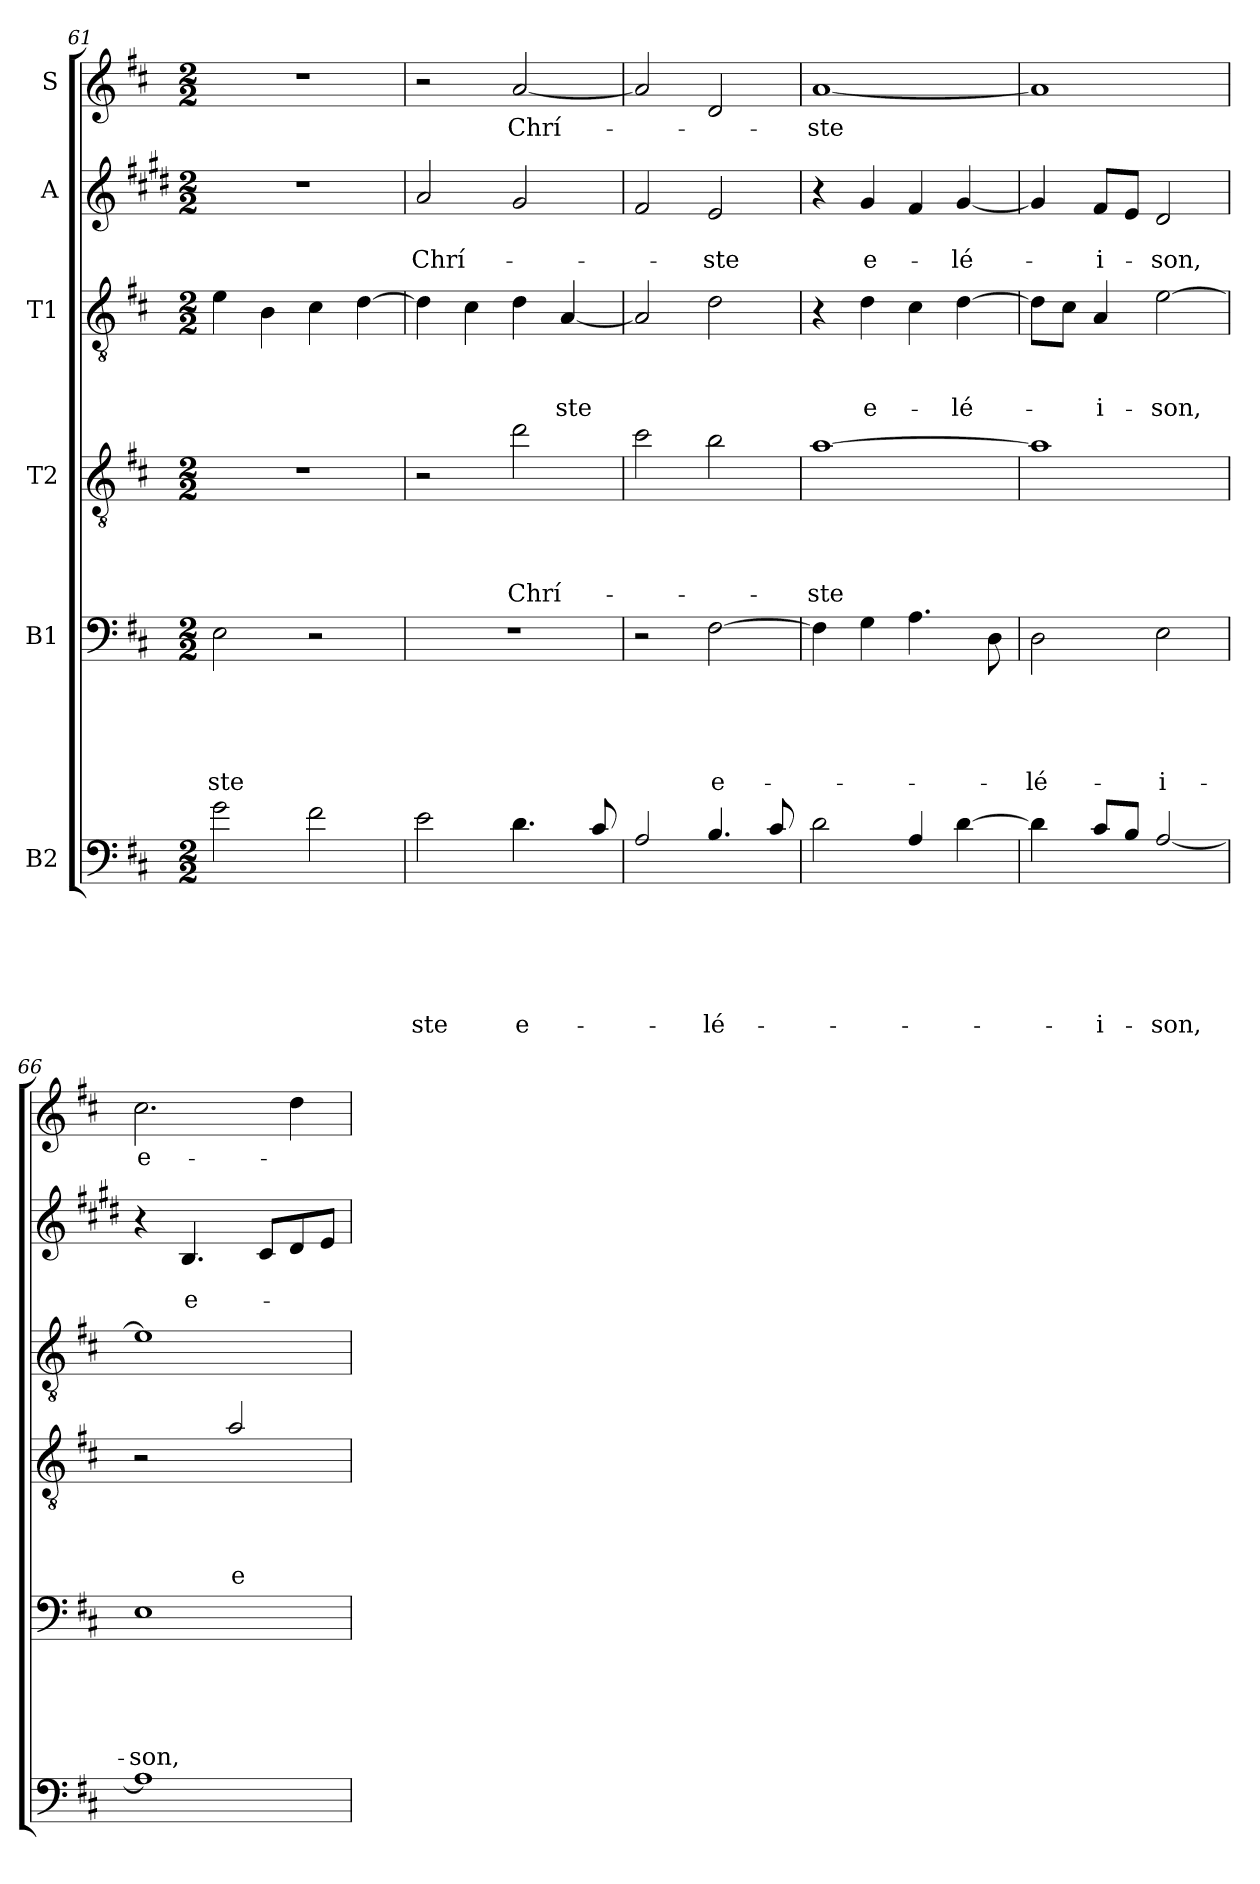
**kern	**text	**text	**text	**text	**text	**text	**kern	**text	**text	**text	**text	**text	**kern	**text	**text	**text	**text	**kern	**text	**text	**text	**kern	**text	**text	**kern	**text
*part6	*part6	*part6	*part6	*part6	*part6	*part6	*part5	*part5	*part5	*part5	*part5	*part5	*part4	*part4	*part4	*part4	*part4	*part3	*part3	*part3	*part3	*part2	*part2	*part2	*part1	*part1
*staff6	*staff6	*staff6	*staff6	*staff6	*staff6	*staff6	*staff5	*staff5	*staff5	*staff5	*staff5	*staff5	*staff4	*staff4	*staff4	*staff4	*staff4	*staff3	*staff3	*staff3	*staff3	*staff2	*staff2	*staff2	*staff1	*staff1
*I"B2	*	*	*	*	*	*	*I"B1	*	*	*	*	*	*I"T2	*	*	*	*	*I"T1	*	*	*	*I"A	*	*	*I"S	*
*clefF4	*	*	*	*	*	*	*clefF4	*	*	*	*	*	*clefGv2	*	*	*	*	*clefGv2	*	*	*	*clefG2	*	*	*clefG2	*
*ITrd7c12	*	*	*	*	*	*	*	*	*	*	*	*	*ITrd8c14	*	*	*	*	*	*	*	*	*ITrd1c2	*	*	*	*
*k[f#c#]	*	*	*	*	*	*	*k[f#c#]	*	*	*	*	*	*k[f#c#]	*	*	*	*	*k[f#c#]	*	*	*	*k[f#c#]	*	*	*k[f#c#]	*
*D:	*	*	*	*	*	*	*D:	*	*	*	*	*	*D:	*	*	*	*	*D:	*	*	*	*D:	*	*	*D:	*
*M2/2	*	*	*	*	*	*	*M2/2	*	*	*	*	*	*M2/2	*	*	*	*	*M2/2	*	*	*	*M2/2	*	*	*M2/2	*
=61	=61	=61	=61	=61	=61	=61	=61	=61	=61	=61	=61	=61	=61	=61	=61	=61	=61	=61	=61	=61	=61	=61	=61	=61	=61	=61
!	!	!	!	!	!	!	!	!	!	!	!	!LO:LY:b	!	!	!	!	!	!	!	!	!	!	!	!	!	!
2G\	.	.	.	.	.	.	2E\	.	.	.	.	-ste	1r	.	.	.	.	4e\	.	.	.	1r	.	.	1r	.
.	.	.	.	.	.	.	.	.	.	.	.	.	.	.	.	.	.	4B\	.	.	.	.	.	.	.	.
2F#\	.	.	.	.	.	.	2r	.	.	.	.	.	.	.	.	.	.	4c#\	.	.	.	.	.	.	.	.
.	.	.	.	.	.	.	.	.	.	.	.	.	.	.	.	.	.	[4d\	.	.	.	.	.	.	.	.
=62	=62	=62	=62	=62	=62	=62	=62	=62	=62	=62	=62	=62	=62	=62	=62	=62	=62	=62	=62	=62	=62	=62	=62	=62	=62	=62
!	!	!	!	!	!	!LO:LY:b	!	!	!	!	!	!	!	!	!	!	!	!	!	!	!	!	!	!LO:LY:b	!	!
2E\	.	.	.	.	.	-ste	1r	.	.	.	.	.	2r	.	.	.	.	4d\]	.	.	.	2g/	.	Chrí-	2r	.
.	.	.	.	.	.	.	.	.	.	.	.	.	.	.	.	.	.	4c#\	.	.	.	.	.	.	.	.
!	!	!	!	!	!	!LO:LY:b	!	!	!	!	!	!	!	!	!	!	!LO:LY:b	!	!	!	!	!	!	!	!	!LO:LY:b
4.D\	.	.	.	.	.	e-	.	.	.	.	.	.	2d\	.	.	.	Chrí-	4d\	.	.	.	2f#/	.	.	[2a/	Chrí-
!	!	!	!	!	!	!	!	!	!	!	!	!	!	!	!	!	!	!	!	!	!LO:LY:b	!	!	!	!	!
.	.	.	.	.	.	.	.	.	.	.	.	.	.	.	.	.	.	[4A/	.	.	-ste	.	.	.	.	.
8C#/	.	.	.	.	.	.	.	.	.	.	.	.	.	.	.	.	.	.	.	.	.	.	.	.	.	.
!!LO:PB:g=z
=63	=63	=63	=63	=63	=63	=63	=63	=63	=63	=63	=63	=63	=63	=63	=63	=63	=63	=63	=63	=63	=63	=63	=63	=63	=63	=63
2AA/	.	.	.	.	.	.	2r	.	.	.	.	.	2c#\	.	.	.	.	2A/]	.	.	.	2e/	.	.	2a/]	.
!	!	!	!	!	!	!LO:LY:b	!	!	!	!	!	!LO:LY:b	!	!	!	!	!	!	!	!	!	!	!	!LO:LY:b	!	!
4.BB/	.	.	.	.	.	-lé-	[2F#\	.	.	.	.	e-	2B\	.	.	.	.	2d\	.	.	.	2d/	.	-ste	2d/	.
8C#/	.	.	.	.	.	.	.	.	.	.	.	.	.	.	.	.	.	.	.	.	.	.	.	.	.	.
=64	=64	=64	=64	=64	=64	=64	=64	=64	=64	=64	=64	=64	=64	=64	=64	=64	=64	=64	=64	=64	=64	=64	=64	=64	=64	=64
!	!	!	!	!	!	!	!	!	!	!	!	!	!	!	!	!	!LO:LY:b	!	!	!	!	!	!	!	!	!LO:LY:b
2D\	.	.	.	.	.	.	4F#\]	.	.	.	.	.	[1A	.	.	.	-ste	4r	.	.	.	4r	.	.	[1a	-ste
!	!	!	!	!	!	!	!	!	!	!	!	!	!	!	!	!	!	!	!	!	!LO:LY:b	!	!	!LO:LY:b	!	!
.	.	.	.	.	.	.	4G\	.	.	.	.	.	.	.	.	.	.	4d\	.	.	e-	4f#/	.	e-	.	.
4AA/	.	.	.	.	.	.	4.A\	.	.	.	.	.	.	.	.	.	.	4c#\	.	.	.	4e/	.	.	.	.
!	!	!	!	!	!	!	!	!	!	!	!	!	!	!	!	!	!	!	!	!	!LO:LY:b	!	!	!LO:LY:b	!	!
[4D\	.	.	.	.	.	.	.	.	.	.	.	.	.	.	.	.	.	[4d\	.	.	-lé-	[4f#/	.	-lé-	.	.
.	.	.	.	.	.	.	8D\	.	.	.	.	.	.	.	.	.	.	.	.	.	.	.	.	.	.	.
=65	=65	=65	=65	=65	=65	=65	=65	=65	=65	=65	=65	=65	=65	=65	=65	=65	=65	=65	=65	=65	=65	=65	=65	=65	=65	=65
!	!	!	!	!	!	!	!	!	!	!	!	!LO:LY:b	!	!	!	!	!	!	!	!	!	!	!	!	!	!
4D\]	.	.	.	.	.	.	2D\	.	.	.	.	-lé-	1A]	.	.	.	.	8d\L]	.	.	.	4f#/]	.	.	1a]	.
.	.	.	.	.	.	.	.	.	.	.	.	.	.	.	.	.	.	8c#\J	.	.	.	.	.	.	.	.
!	!	!	!	!	!	!LO:LY:b	!	!	!	!	!	!	!	!	!	!	!	!	!	!	!LO:LY:b	!	!	!LO:LY:b	!	!
8C#/L	.	.	.	.	.	-i-	.	.	.	.	.	.	.	.	.	.	.	4A/	.	.	-i-	8e/L	.	-i-	.	.
8BB/J	.	.	.	.	.	.	.	.	.	.	.	.	.	.	.	.	.	.	.	.	.	8d/J	.	.	.	.
!	!	!	!	!	!	!LO:LY:b	!	!	!	!	!	!LO:LY:b	!	!	!	!	!	!	!	!	!LO:LY:b	!	!	!LO:LY:b	!	!
[2AA/	.	.	.	.	.	-son,	2E\	.	.	.	.	-i-	.	.	.	.	.	[2e\	.	.	-son,	2c#/	.	-son,	.	.
=66	=66	=66	=66	=66	=66	=66	=66	=66	=66	=66	=66	=66	=66	=66	=66	=66	=66	=66	=66	=66	=66	=66	=66	=66	=66	=66
!	!	!	!	!	!	!	!	!	!	!	!	!LO:LY:b	!	!	!	!	!	!	!	!	!	!	!	!	!	!LO:LY:b
1AA]	.	.	.	.	.	.	1E	.	.	.	.	-son,	2r	.	.	.	.	1e]	.	.	.	4r	.	.	2.cc#\	e-
!	!	!	!	!	!	!	!	!	!	!	!	!	!	!	!	!	!	!	!	!	!	!	!	!LO:LY:b	!	!
.	.	.	.	.	.	.	.	.	.	.	.	.	.	.	.	.	.	.	.	.	.	4.A/	.	e-	.	.
!	!	!	!	!	!	!	!	!	!	!	!	!	!	!	!	!	!LO:LY:b	!	!	!	!	!	!	!	!	!
.	.	.	.	.	.	.	.	.	.	.	.	.	2A/	.	.	.	e-	.	.	.	.	.	.	.	.	.
.	.	.	.	.	.	.	.	.	.	.	.	.	.	.	.	.	.	.	.	.	.	8B/L	.	.	.	.
.	.	.	.	.	.	.	.	.	.	.	.	.	.	.	.	.	.	.	.	.	.	8c#/	.	.	4dd\	.
.	.	.	.	.	.	.	.	.	.	.	.	.	.	.	.	.	.	.	.	.	.	8d/J	.	.	.	.
=	=	=	=	=	=	=	=	=	=	=	=	=	=	=	=	=	=	=	=	=	=	=	=	=	=	=
*-	*-	*-	*-	*-	*-	*-	*-	*-	*-	*-	*-	*-	*-	*-	*-	*-	*-	*-	*-	*-	*-	*-	*-	*-	*-	*-
